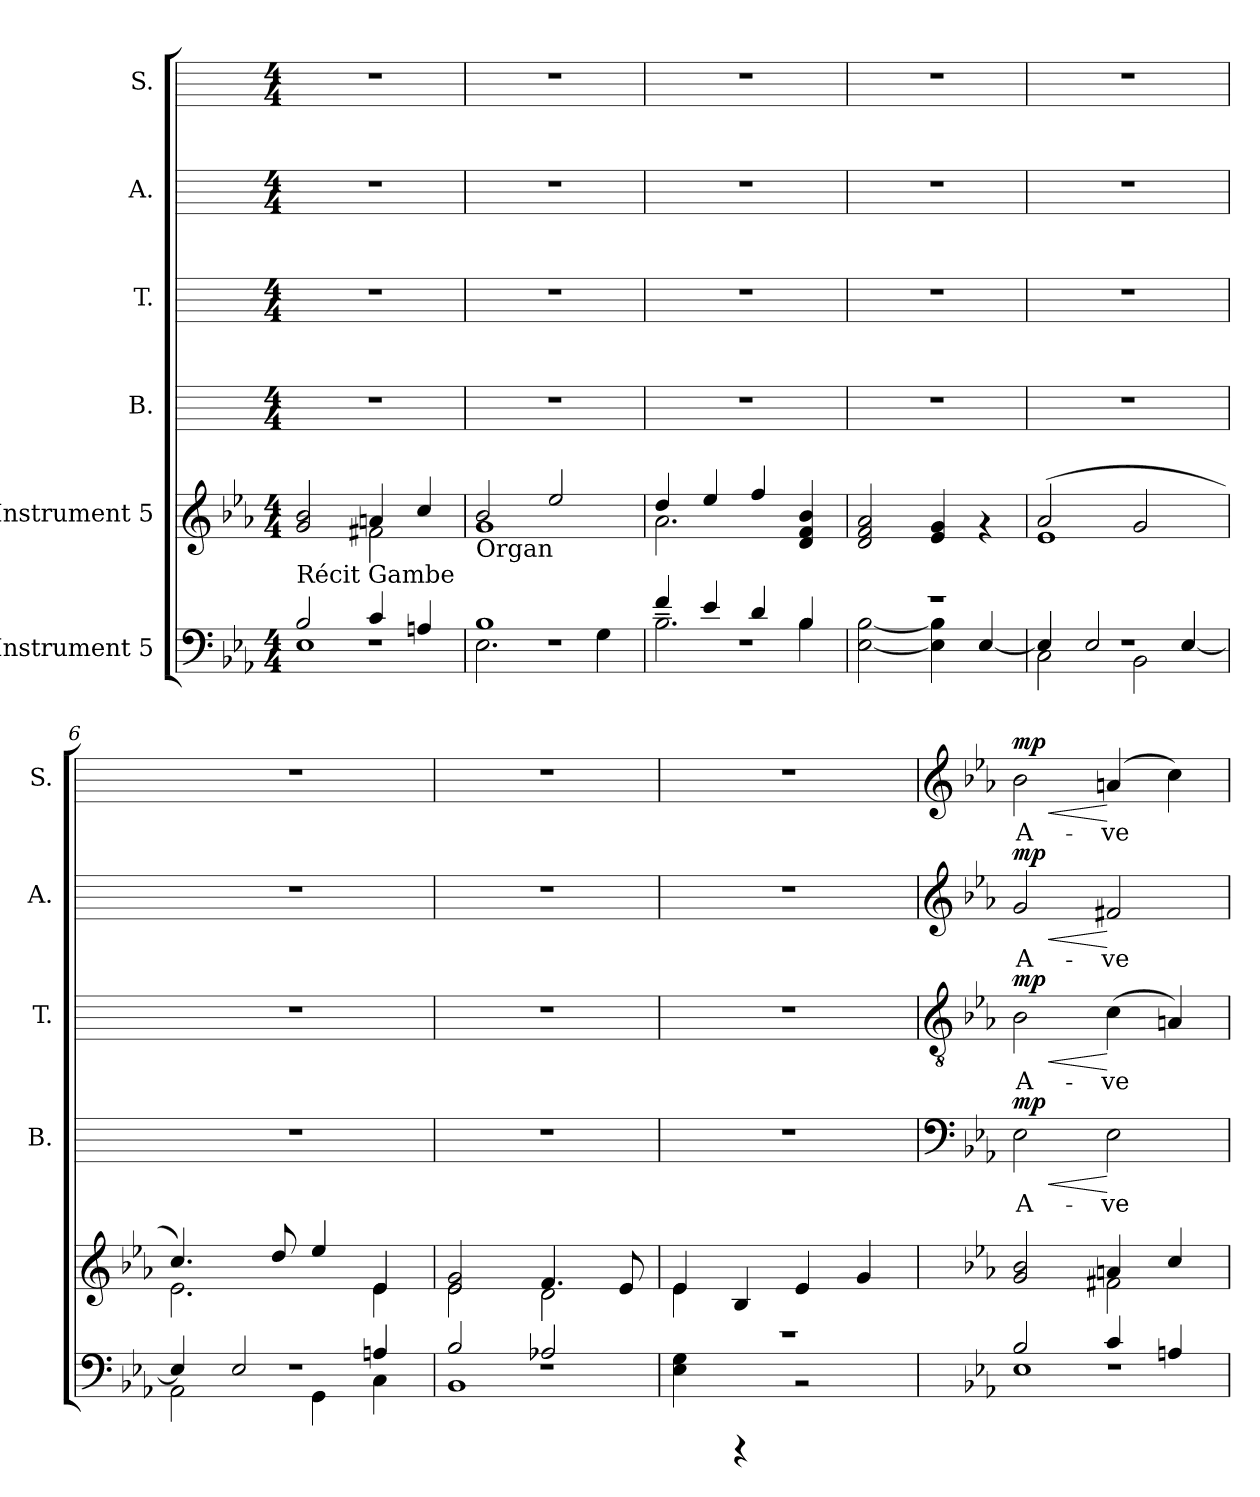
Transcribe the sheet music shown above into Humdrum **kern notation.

**kern	**dynam	**kern	**kern	**text	**dynam	**kern	**text	**dynam	**kern	**text	**dynam	**kern	**text	**dynam
*part6	*part6	*part5	*part4	*part4	*part4	*part3	*part3	*part3	*part2	*part2	*part2	*part1	*part1	*part1
*staff6	*staff6	*staff5	*staff4	*staff4	*staff4	*staff3	*staff3	*staff3	*staff2	*staff2	*staff2	*staff1	*staff1	*staff1
*I"Instrument 5	*	*I"Instrument 5	*I"B.	*	*	*I"T.	*	*	*I"A.	*	*	*I"S.	*	*
*	*	*	*I'B.	*	*	*I'T.	*	*	*I'A.	*	*	*I'S.	*	*
!!LO:PB:g=z
*stria5	*	*stria5	*stria5	*	*	*stria5	*	*	*stria5	*	*	*stria5	*	*
*clefF4	*	*clefG2	*	*	*	*	*	*	*	*	*	*	*	*
*k[b-e-a-]	*	*k[b-e-a-]	*k[]	*	*	*k[]	*	*	*k[]	*	*	*k[]	*	*
*E-:	*	*E-:	*C:	*	*	*C:	*	*	*C:	*	*	*C:	*	*
*M4/4	*	*M4/4	*M4/4	*	*	*M4/4	*	*	*M4/4	*	*	*M4/4	*	*
=1	=1	=1	=1	=1	=1	=1	=1	=1	=1	=1	=1	=1	=1	=1
*^	*	*^	*	*	*	*	*	*	*	*	*	*	*	*
*	*^	*	*	*	*	*	*	*	*	*	*	*	*	*	*	*
!	!	!	!	!LO:TX:b:t=Récit Gambe	!	!	!	!	!	!	!	!	!	!	!	!	!
!	!	!	!LO:DY:b	!	!	!	!	!	!	!	!	!	!	!	!	!	!
!	!	!	!LO:DY:n=1:a	!	!	!	!	!	!	!	!	!	!	!	!	!	!
1r	2B-/	1E-	mp mp	2g/ 2b-/	2ryy	1r	.	.	1r	.	.	1r	.	.	1r	.	.
.	4c/	.	.	4an/	2f#X\	.	.	.	.	.	.	.	.	.	.	.	.
.	4An/	.	.	4cc/	.	.	.	.	.	.	.	.	.	.	.	.	.
=2	=2	=2	=2	=2	=2	=2	=2	=2	=2	=2	=2	=2	=2	=2	=2	=2	=2
!	!	!	!	!LO:TX:b:t=Organ	!	!	!	!	!	!	!	!	!	!	!	!	!
1r	1B-	2.E-\	.	2b-/	1g	1r	.	.	1r	.	.	1r	.	.	1r	.	.
.	.	.	.	2ee-/	.	.	.	.	.	.	.	.	.	.	.	.	.
.	.	4G\	.	.	.	.	.	.	.	.	.	.	.	.	.	.	.
=3	=3	=3	=3	=3	=3	=3	=3	=3	=3	=3	=3	=3	=3	=3	=3	=3	=3
1r	4f/	2.B-~>\	.	4dd/	2.a-\	1r	.	.	1r	.	.	1r	.	.	1r	.	.
.	4e-/	.	.	4ee-/	.	.	.	.	.	.	.	.	.	.	.	.	.
.	4d/	.	.	4ff/	.	.	.	.	.	.	.	.	.	.	.	.	.
.	4B-/	4B-\	.	4b-/ 4f/ 4d/	4ryy	.	.	.	.	.	.	.	.	.	.	.	.
*	*v	*v	*	*	*	*	*	*	*	*	*	*	*	*	*	*	*
*	*	*	*v	*v	*	*	*	*	*	*	*	*	*	*	*	*
=4	=4	=4	=4	=4	=4	=4	=4	=4	=4	=4	=4	=4	=4	=4	=4
1r	[<2E-\ [>2B-\	.	2f/ 2d/ 2a-/	1r	.	.	1r	.	.	1r	.	.	1r	.	.
.	4E-\] 4B-\]	.	4e-/ 4g/	.	.	.	.	.	.	.	.	.	.	.	.
.	[<4E-/	.	4rf	.	.	.	.	.	.	.	.	.	.	.	.
!!LO:LB:g=z
=5	=5	=5	=5	=5	=5	=5	=5	=5	=5	=5	=5	=5	=5	=5	=5
*	*^	*	*^	*	*	*	*	*	*	*	*	*	*	*	*
1r	4E-/]	2C\	.	2a-/	(<1e-	1r	.	.	1r	.	.	1r	.	.	1r	.	.
.	2E-/	.	.	.	.	.	.	.	.	.	.	.	.	.	.	.	.
.	.	2BB-\	.	2g/	.	.	.	.	.	.	.	.	.	.	.	.	.
.	[>4E-/	.	.	.	.	.	.	.	.	.	.	.	.	.	.	.	.
=6	=6	=6	=6	=6	=6	=6	=6	=6	=6	=6	=6	=6	=6	=6	=6	=6	=6
1r	4E-/]	2AA-\	.	2.e-\	4.cc/)	1r	.	.	1r	.	.	1r	.	.	1r	.	.
.	2E-/	.	.	.	.	.	.	.	.	.	.	.	.	.	.	.	.
.	.	.	.	.	8dd/	.	.	.	.	.	.	.	.	.	.	.	.
.	.	4GG\	.	.	4ee-/	.	.	.	.	.	.	.	.	.	.	.	.
.	4An/	4C\	.	4e-\	4e-/	.	.	.	.	.	.	.	.	.	.	.	.
=7	=7	=7	=7	=7	=7	=7	=7	=7	=7	=7	=7	=7	=7	=7	=7	=7	=7
1r	2B-/	1BB-	.	2e-/ 2g/	2e-\	1r	.	.	1r	.	.	1r	.	.	1r	.	.
.	2A-X/	.	.	4.f/	2d\	.	.	.	.	.	.	.	.	.	.	.	.
.	.	.	.	8e-/	.	.	.	.	.	.	.	.	.	.	.	.	.
*	*v	*v	*	*	*	*	*	*	*	*	*	*	*	*	*	*	*
=8	=8	=8	=8	=8	=8	=8	=8	=8	=8	=8	=8	=8	=8	=8	=8	=8
1r	4G\ 4E-\	.	4e-/	4e-\	1r	.	.	1r	.	.	1r	.	.	1r	.	.
.	4rCCC	.	4B-/	2.ryy	.	.	.	.	.	.	.	.	.	.	.	.
.	2r	.	4e-/	.	.	.	.	.	.	.	.	.	.	.	.	.
.	.	.	4g/	.	.	.	.	.	.	.	.	.	.	.	.	.
*v	*v	*	*	*	*	*	*	*	*	*	*	*	*	*	*	*
!!LO:LB:g=z
=9	=9	=9	=9	=9	=9	=9	=9	=9	=9	=9	=9	=9	=9	=9	=9
*	*	*	*	*clefF4	*	*	*clefGv2	*	*	*clefG2	*	*	*clefG2	*	*
*	*	*	*	*k[b-e-a-]	*	*	*k[b-e-a-]	*	*	*k[b-e-a-]	*	*	*k[b-e-a-]	*	*
*	*	*	*	*E-:	*	*	*E-:	*	*	*E-:	*	*	*E-:	*	*
*^	*	*	*	*	*	*	*	*	*	*	*	*	*	*	*
*	*^	*	*	*	*	*	*	*	*	*	*	*	*	*	*	*
!	!	!	!	!	!	!	!LO:LY:b:cj	!LO:HP:b	!	!LO:LY:b:cj	!LO:HP:b	!	!LO:LY:b:cj	!LO:HP:b	!	!LO:LY:b:cj	!LO:HP:b
!	!	!	!	!	!	!	!	!LO:DY:n=1:a	!	!	!LO:DY:n=1:a	!	!	!LO:DY:n=1:a	!	!	!LO:DY:n=1:a
1r	2B-/	1E-	.	2g/ 2b-/	2ryy	2E-\	A-	< mp	2B-\	A-	< mp	2g/	A-	< mp	2b-\	A-	< mp
!	!	!	!	!	!	!	!LO:LY:b:cj	!	!	!LO:LY:b:cj	!	!	!LO:LY:b:cj	!	!	!LO:LY:b:cj	!
.	4c/	.	.	4an/	2f#X\	2E-\	-ve	[	(>4c\	-ve	[	2f#X/	-ve	[	(>4an/	-ve	[
!	!	!	!	!	!	!	!	!	!	!LO:LY:b:cj	!	!	!	!	!	!LO:LY:b:cj	!
.	4An/	.	.	4cc/	.	.	.	.	4An/)	.	.	.	.	.	4cc\)	.	.
*v	*v	*v	*	*	*	*	*	*	*	*	*	*	*	*	*	*	*
*	*	*v	*v	*	*	*	*	*	*	*	*	*	*	*	*
=	=	=	=	=	=	=	=	=	=	=	=	=	=	=
*-	*-	*-	*-	*-	*-	*-	*-	*-	*-	*-	*-	*-	*-	*-
